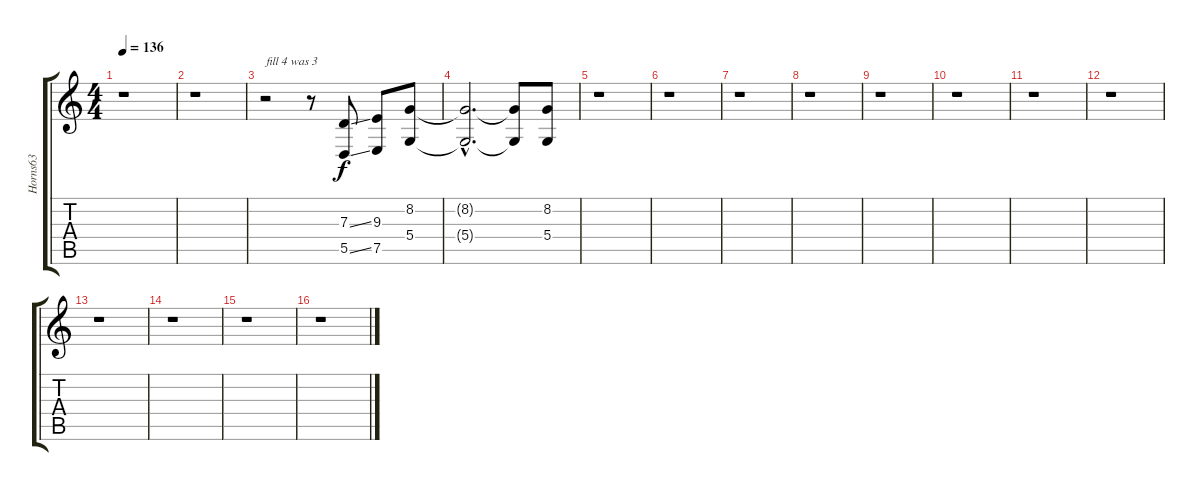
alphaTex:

\track ("Horns63" "Horns63") {instrument synthbrass2}
\staff {score tabs}
\tuning (E4 B3 G3 D3 A2 E2) {hide}
\ts (4 4)
\tempo 136
\clef g2
\ks c
r.1{dy f} |
r.1 |
r.2{txt "fill 4 was 3"} r.8 (7.3{ss} 5.5{ss}).8 (9.3 7.5).8 (8.2 5.4).8 |
(8.2{hac t} 5.4{hac t}).2{d} (8.2{t} 5.4{t}).8 (8.2 5.4).8 |
r.1 |
r.1 |
r.1 |
r.1 |
r.1 |
r.1 |
r.1 |
r.1 |
r.1 |
r.1 |
r.1 |
r.1
